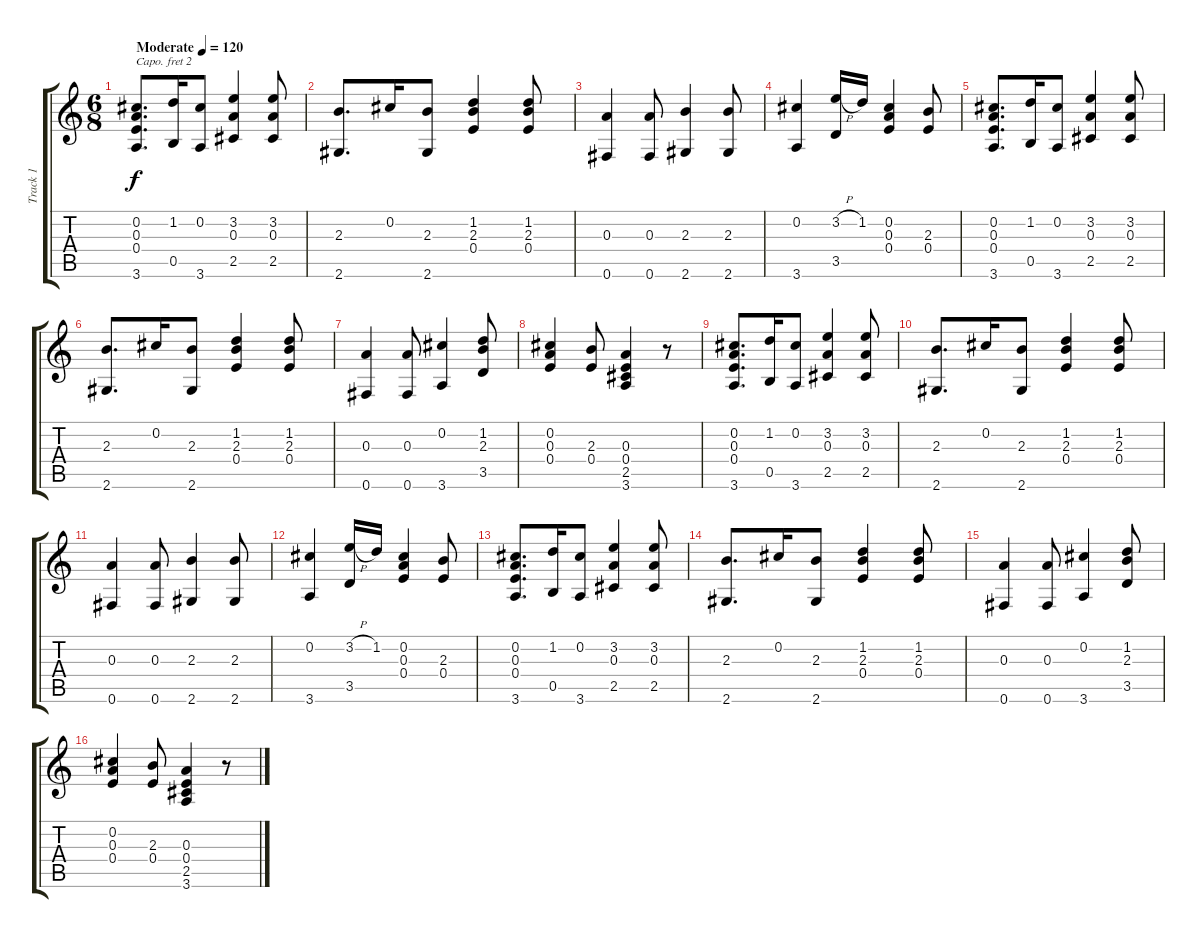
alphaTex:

\track ("Track 1" "Track 1") {instrument acousticguitarsteel}
\staff {score tabs}
\capo 2
\tuning (E4 B3 G3 D3 A2 E2) {hide}
\ts (6 8)
\tempo (120 "Moderate")
\clef g2
\ks c
(0.2 0.3 0.4 3.6).8{d dy f instrument acousticguitarsteel} (1.2 0.5).16 (0.2 3.6).8 (3.2 0.3 2.5).4 (3.2 0.3 2.5).8 |
(2.3 2.6).8{d} 0.2.16 (2.3 2.6).8 (1.2 2.3 0.4).4 (1.2 2.3 0.4).8 |
(0.3 0.6).4 (0.3 0.6).8 (2.3 2.6).4 (2.3 2.6).8 |
(0.2 3.6).4 (3.2{h} 3.5).16 1.2.16 (0.2 0.3 0.4).4 (2.3 0.4).8 |
(0.2 0.3 0.4 3.6).8{d} (1.2 0.5).16 (0.2 3.6).8 (3.2 0.3 2.5).4 (3.2 0.3 2.5).8 |
(2.3 2.6).8{d} 0.2.16 (2.3 2.6).8 (1.2 2.3 0.4).4 (1.2 2.3 0.4).8 |
(0.3 0.6).4 (0.3 0.6).8 (0.2 3.6).4 (1.2 2.3 3.5).8 |
(0.2 0.3 0.4).4 (2.3 0.4).8 (0.3 0.4 2.5 3.6).4 r.8 |
(0.2 0.3 0.4 3.6).8{d} (1.2 0.5).16 (0.2 3.6).8 (3.2 0.3 2.5).4 (3.2 0.3 2.5).8 |
(2.3 2.6).8{d} 0.2.16 (2.3 2.6).8 (1.2 2.3 0.4).4 (1.2 2.3 0.4).8 |
(0.3 0.6).4 (0.3 0.6).8 (2.3 2.6).4 (2.3 2.6).8 |
(0.2 3.6).4 (3.2{h} 3.5).16 1.2.16 (0.2 0.3 0.4).4 (2.3 0.4).8 |
(0.2 0.3 0.4 3.6).8{d} (1.2 0.5).16 (0.2 3.6).8 (3.2 0.3 2.5).4 (3.2 0.3 2.5).8 |
(2.3 2.6).8{d} 0.2.16 (2.3 2.6).8 (1.2 2.3 0.4).4 (1.2 2.3 0.4).8 |
(0.3 0.6).4 (0.3 0.6).8 (0.2 3.6).4 (1.2 2.3 3.5).8 |
(0.2 0.3 0.4).4 (2.3 0.4).8 (0.3 0.4 2.5 3.6).4 r.8
